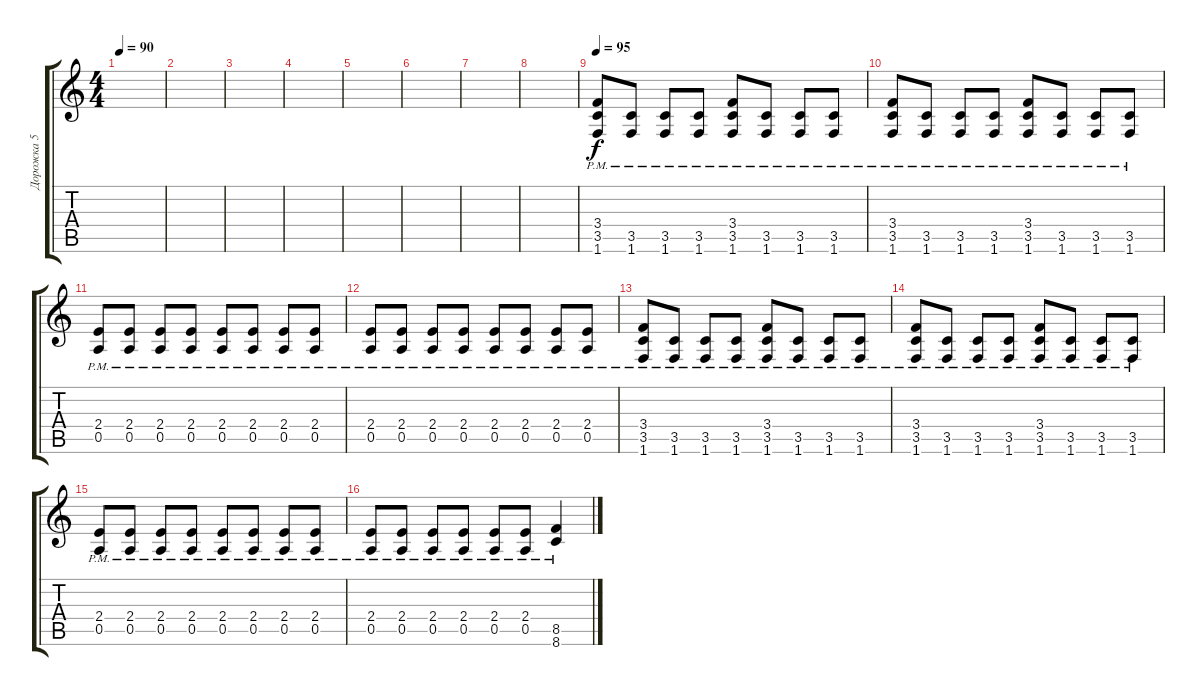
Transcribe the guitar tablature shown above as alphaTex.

\track ("Дорожка 5" "Дорожка 5") {instrument distortionguitar}
\staff {score tabs}
\tuning (E4 B3 G3 D3 A2 E2) {hide}
\ts (4 4)
\tempo 90
\clef g2
\ks c
|
|
|
|
|
|
|
|
\tempo 95
(3.4{pm} 3.5{pm} 1.6{pm}).8{volume 0} (3.5{pm} 1.6{pm}).8 (3.5{pm} 1.6{pm}).8 (3.5{pm} 1.6{pm}).8 (3.4{pm} 3.5{pm} 1.6{pm}).8 (3.5{pm} 1.6{pm}).8 (3.5{pm} 1.6{pm}).8 (3.5{pm} 1.6{pm}).8 |
(3.4{pm} 3.5{pm} 1.6{pm}).8 (3.5{pm} 1.6{pm}).8 (3.5{pm} 1.6{pm}).8 (3.5{pm} 1.6{pm}).8 (3.4{pm} 3.5{pm} 1.6{pm}).8 (3.5{pm} 1.6{pm}).8 (3.5{pm} 1.6{pm}).8 (3.5{pm} 1.6{pm}).8 |
(2.4{pm} 0.5{pm}).8 (2.4{pm} 0.5{pm}).8 (2.4{pm} 0.5{pm}).8 (2.4{pm} 0.5{pm}).8 (2.4{pm} 0.5{pm}).8 (2.4{pm} 0.5{pm}).8 (2.4{pm} 0.5{pm}).8 (2.4{pm} 0.5{pm}).8 |
(2.4{pm} 0.5{pm}).8 (2.4{pm} 0.5{pm}).8 (2.4{pm} 0.5{pm}).8 (2.4{pm} 0.5{pm}).8 (2.4{pm} 0.5{pm}).8 (2.4{pm} 0.5{pm}).8 (2.4{pm} 0.5{pm}).8 (2.4{pm} 0.5{pm}).8 |
(3.4{pm} 3.5{pm} 1.6{pm}).8 (3.5{pm} 1.6{pm}).8 (3.5{pm} 1.6{pm}).8 (3.5{pm} 1.6{pm}).8 (3.4{pm} 3.5{pm} 1.6{pm}).8 (3.5{pm} 1.6{pm}).8 (3.5{pm} 1.6{pm}).8 (3.5{pm} 1.6{pm}).8 |
(3.4{pm} 3.5{pm} 1.6{pm}).8 (3.5{pm} 1.6{pm}).8 (3.5{pm} 1.6{pm}).8 (3.5{pm} 1.6{pm}).8 (3.4{pm} 3.5{pm} 1.6{pm}).8 (3.5{pm} 1.6{pm}).8 (3.5{pm} 1.6{pm}).8 (3.5{pm} 1.6{pm}).8 |
(2.4{pm} 0.5{pm}).8 (2.4{pm} 0.5{pm}).8 (2.4{pm} 0.5{pm}).8 (2.4{pm} 0.5{pm}).8 (2.4{pm} 0.5{pm}).8 (2.4{pm} 0.5{pm}).8 (2.4{pm} 0.5{pm}).8 (2.4{pm} 0.5{pm}).8 |
(2.4{pm} 0.5{pm}).8 (2.4{pm} 0.5{pm}).8 (2.4{pm} 0.5{pm}).8 (2.4{pm} 0.5{pm}).8 (2.4{pm} 0.5{pm}).8 (2.4{pm} 0.5{pm}).8 (8.5{sl pm} 8.6{sl}).4
